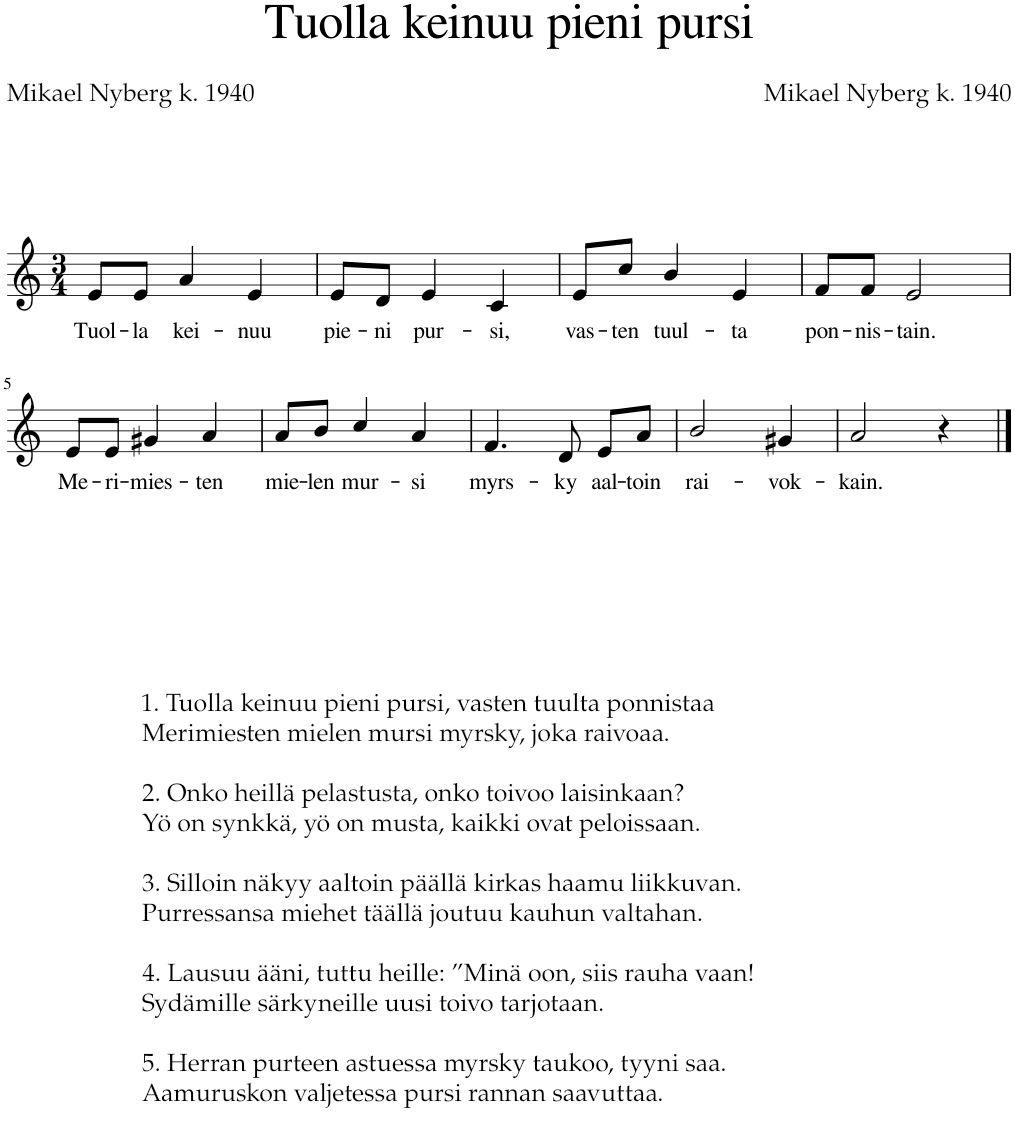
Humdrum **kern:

**kern	**text
*part1	*part1
*staff1	*staff1
*I"Staff	*
*clefG2	*
*k[]	*
*M3/4	*
=1	=1
!	!LO:LY:b
8e/L	Tuol-
!	!LO:LY:b
8e/J	-la
!	!LO:LY:b
4a/	kei-
!	!LO:LY:b
4e/	-nuu
=2	=2
!	!LO:LY:b
8e/L	pie-
!	!LO:LY:b
8d/J	-ni
!	!LO:LY:b
4e/	pur-
!	!LO:LY:b
4c/	-si,
=3	=3
!	!LO:LY:b
8e/L	vas-
!	!LO:LY:b
8cc/J	-ten
!	!LO:LY:b
4b/	tuul-
!	!LO:LY:b
4e/	-ta
=4	=4
!	!LO:LY:b
8f/L	pon-
!	!LO:LY:b
8f/J	-nis-
!	!LO:LY:b
2e/	-tain.
!!LO:LB:g=z
=5	=5
!LO:TX:b:t=1. Tuolla keinuu pieni pursi, vasten tuulta ponnistaa	!
!LO:TX:b:t=Merimiesten mielen mursi myrsky, joka raivoaa.	!
!LO:TX:b:t=2. Onko heillä pelastusta, onko toivoo laisinkaan?	!
!LO:TX:b:t=Yö on synkkä, yö on musta, kaikki ovat peloissaan.	!
!LO:TX:b:t=3. Silloin näkyy aaltoin päällä kirkas haamu liikkuvan.	!
!LO:TX:b:t=Purressansa miehet täällä joutuu kauhun valtahan.	!
!LO:TX:b:t=4. Lausuu ääni, tuttu heille&colon; ”Minä oon, siis rauha vaan!	!
!LO:TX:b:t=Sydämille särkyneille uusi toivo tarjotaan.	!
!LO:TX:b:t=5. Herran purteen astuessa myrsky taukoo, tyyni saa.	!
!LO:TX:b:t=Aamuruskon valjetessa pursi rannan saavuttaa.	!
!	!LO:LY:b
8e/L	Me-
!	!LO:LY:b
8e/J	-ri-
!	!LO:LY:b
4g#X/	-mies-
!	!LO:LY:b
4a/	-ten
=6	=6
!	!LO:LY:b
8a/L	mie-
!	!LO:LY:b
8b/J	-len
!	!LO:LY:b
4cc/	mur-
!	!LO:LY:b
4a/	-si
=7	=7
!	!LO:LY:b
4.f/	myrs-
!	!LO:LY:b
8d/	-ky
!	!LO:LY:b
8e/L	aal-
!	!LO:LY:b
8a/J	-toin
=8	=8
!	!LO:LY:b
2b/	rai-
!	!LO:LY:b
4g#X/	-vok-
=9	=9
!	!LO:LY:b
2a/	-kain.
4r	.
==	==
*-	*-
